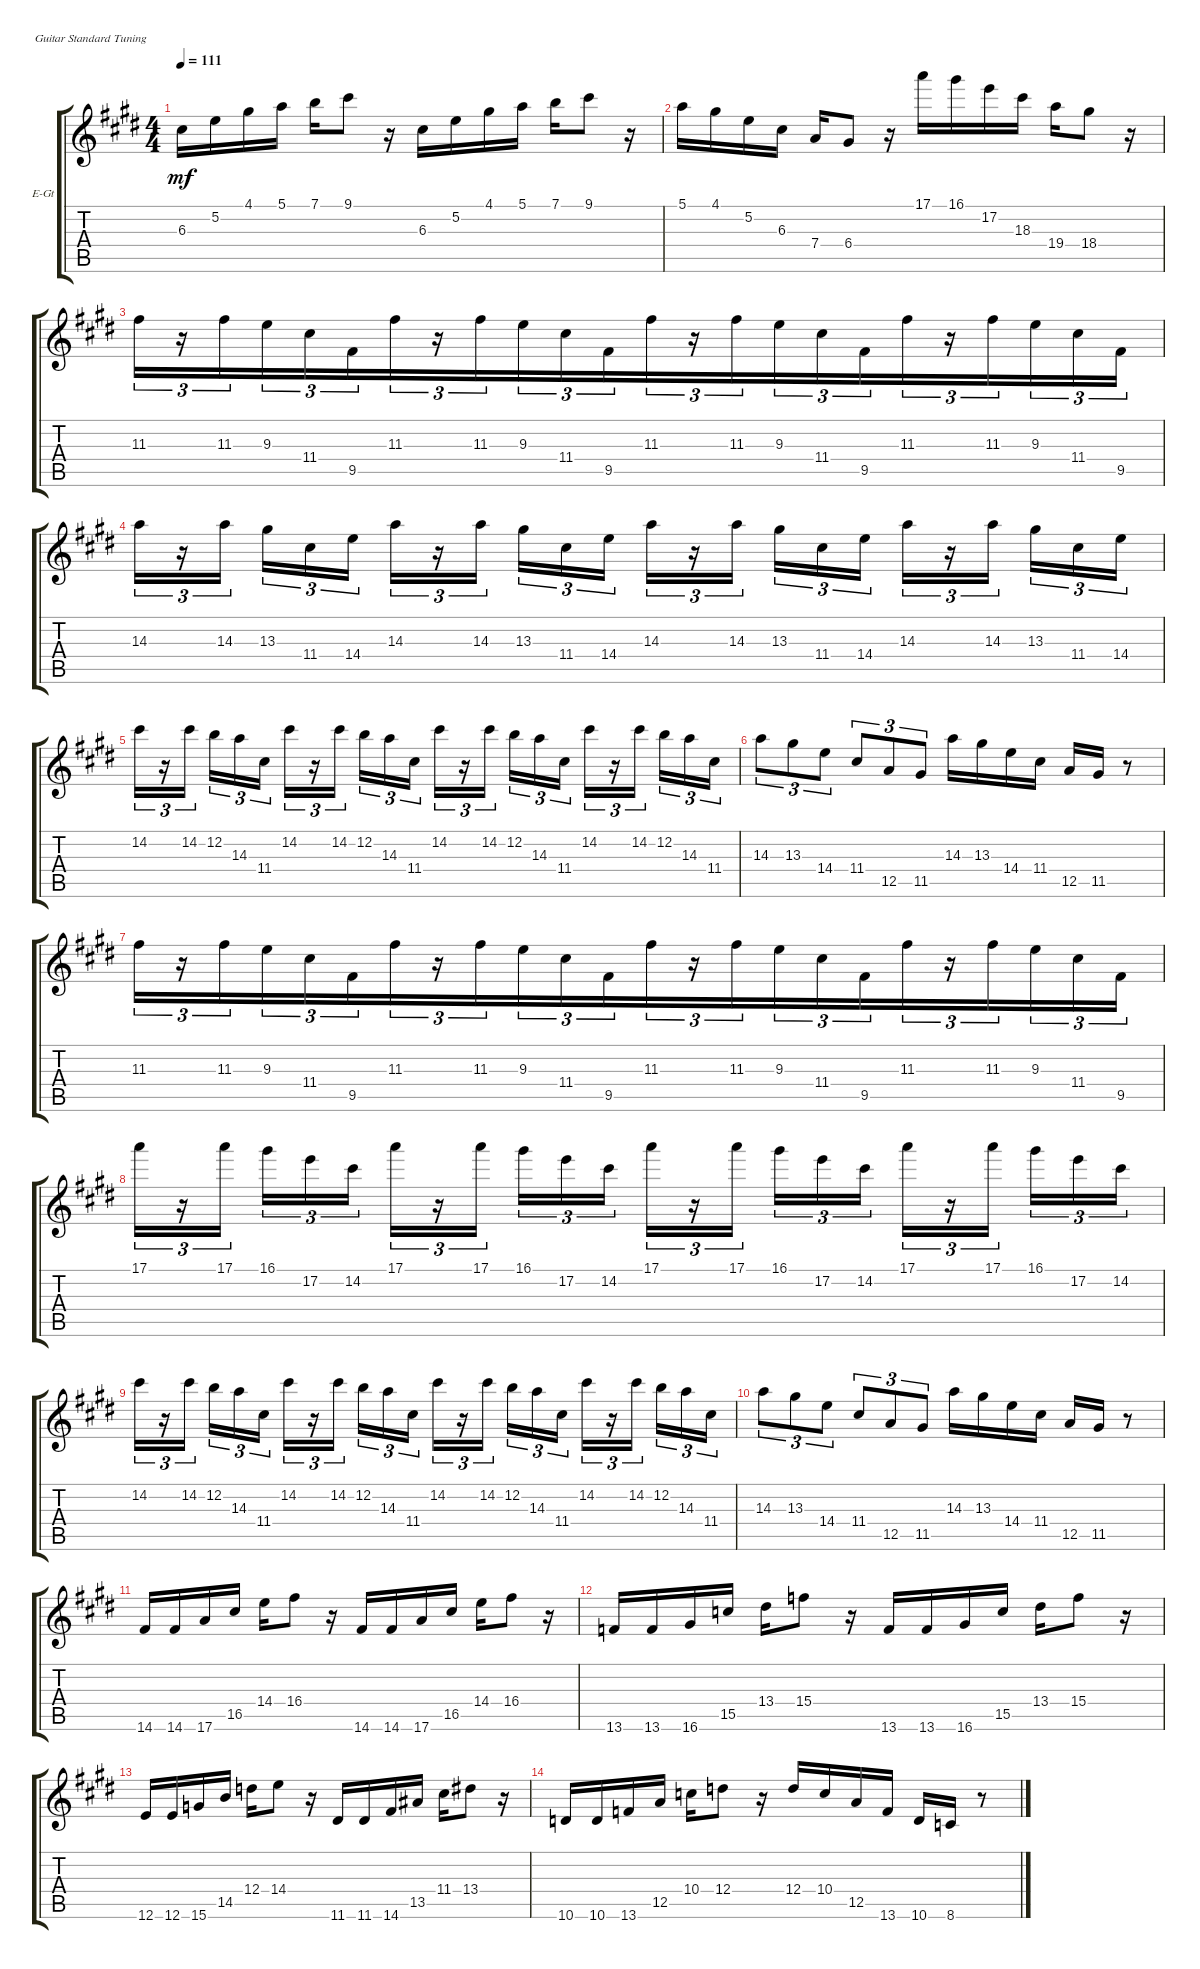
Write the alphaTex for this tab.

\defaultSystemsLayout 4
\bracketExtendMode groupsimilarinstruments
\firstSystemTrackNameOrientation horizontal
\otherSystemsTrackNameOrientation horizontal
\track ("Electric Guitar" "E-Gt") {multiBarRest instrument distortionguitar}
\staff {score tabs}
\tuning (E4 B3 G3 D3 A2 E2)
\ts (4 4)
\tempo 111
\clef g2
\ks e
6.3.16{dy mf} 5.2.16 4.1.16 5.1.16 7.1.16 9.1.8 r.16 6.3.16 5.2.16 4.1.16 5.1.16 7.1.16 9.1.8 r.16 |
5.1.16 4.1.16 5.2.16 6.3.16 7.4.16 6.4.8 r.16 17.1.16 16.1.16 17.2.16 18.3.16 19.4.16 18.4.8 r.16 |
11.3.16{tu (3 2) beam merge} r.16{tu (3 2) beam merge} 11.3.16{tu (3 2) beam merge} 9.3.16{tu (3 2) beam merge} 11.4.16{tu (3 2) beam merge} 9.5.16{tu (3 2) beam merge} 11.3.16{tu (3 2) beam merge} r.16{tu (3 2) beam merge} 11.3.16{tu (3 2) beam merge} 9.3.16{tu (3 2) beam merge} 11.4.16{tu (3 2) beam merge} 9.5.16{tu (3 2) beam merge} 11.3.16{tu (3 2) beam merge} r.16{tu (3 2) beam merge} 11.3.16{tu (3 2) beam merge} 9.3.16{tu (3 2) beam merge} 11.4.16{tu (3 2) beam merge} 9.5.16{tu (3 2) beam merge} 11.3.16{tu (3 2) beam merge} r.16{tu (3 2) beam merge} 11.3.16{tu (3 2) beam merge} 9.3.16{tu (3 2) beam merge} 11.4.16{tu (3 2) beam merge} 9.5.16{tu (3 2) beam merge} |
14.3.16{tu (3 2)} r.16{tu (3 2)} 14.3.16{tu (3 2)} 13.3.16{tu (3 2)} 11.4.16{tu (3 2)} 14.4.16{tu (3 2)} 14.3.16{tu (3 2)} r.16{tu (3 2)} 14.3.16{tu (3 2)} 13.3.16{tu (3 2)} 11.4.16{tu (3 2)} 14.4.16{tu (3 2)} 14.3.16{tu (3 2)} r.16{tu (3 2)} 14.3.16{tu (3 2)} 13.3.16{tu (3 2)} 11.4.16{tu (3 2)} 14.4.16{tu (3 2)} 14.3.16{tu (3 2)} r.16{tu (3 2)} 14.3.16{tu (3 2)} 13.3.16{tu (3 2)} 11.4.16{tu (3 2)} 14.4.16{tu (3 2)} |
14.2.16{tu (3 2)} r.16{tu (3 2)} 14.2.16{tu (3 2)} 12.2.16{tu (3 2)} 14.3.16{tu (3 2)} 11.4.16{tu (3 2)} 14.2.16{tu (3 2)} r.16{tu (3 2)} 14.2.16{tu (3 2)} 12.2.16{tu (3 2)} 14.3.16{tu (3 2)} 11.4.16{tu (3 2)} 14.2.16{tu (3 2)} r.16{tu (3 2)} 14.2.16{tu (3 2)} 12.2.16{tu (3 2)} 14.3.16{tu (3 2)} 11.4.16{tu (3 2)} 14.2.16{tu (3 2)} r.16{tu (3 2)} 14.2.16{tu (3 2)} 12.2.16{tu (3 2)} 14.3.16{tu (3 2)} 11.4.16{tu (3 2)} |
14.3.8{tu (3 2)} 13.3.8{tu (3 2)} 14.4.8{tu (3 2)} 11.4.8{tu (3 2)} 12.5.8{tu (3 2)} 11.5.8{tu (3 2)} 14.3.16 13.3.16 14.4.16 11.4.16 12.5.16 11.5.16 r.8 |
11.3.16{tu (3 2) beam merge} r.16{tu (3 2) beam merge} 11.3.16{tu (3 2) beam merge} 9.3.16{tu (3 2) beam merge} 11.4.16{tu (3 2) beam merge} 9.5.16{tu (3 2) beam merge} 11.3.16{tu (3 2) beam merge} r.16{tu (3 2) beam merge} 11.3.16{tu (3 2) beam merge} 9.3.16{tu (3 2) beam merge} 11.4.16{tu (3 2) beam merge} 9.5.16{tu (3 2) beam merge} 11.3.16{tu (3 2) beam merge} r.16{tu (3 2) beam merge} 11.3.16{tu (3 2) beam merge} 9.3.16{tu (3 2) beam merge} 11.4.16{tu (3 2) beam merge} 9.5.16{tu (3 2) beam merge} 11.3.16{tu (3 2) beam merge} r.16{tu (3 2) beam merge} 11.3.16{tu (3 2) beam merge} 9.3.16{tu (3 2) beam merge} 11.4.16{tu (3 2) beam merge} 9.5.16{tu (3 2) beam merge} |
17.1.16{tu (3 2)} r.16{tu (3 2)} 17.1.16{tu (3 2)} 16.1.16{tu (3 2)} 17.2.16{tu (3 2)} 14.2.16{tu (3 2)} 17.1.16{tu (3 2)} r.16{tu (3 2)} 17.1.16{tu (3 2)} 16.1.16{tu (3 2)} 17.2.16{tu (3 2)} 14.2.16{tu (3 2)} 17.1.16{tu (3 2)} r.16{tu (3 2)} 17.1.16{tu (3 2)} 16.1.16{tu (3 2)} 17.2.16{tu (3 2)} 14.2.16{tu (3 2)} 17.1.16{tu (3 2)} r.16{tu (3 2)} 17.1.16{tu (3 2)} 16.1.16{tu (3 2)} 17.2.16{tu (3 2)} 14.2.16{tu (3 2)} |
14.2.16{tu (3 2)} r.16{tu (3 2)} 14.2.16{tu (3 2)} 12.2.16{tu (3 2)} 14.3.16{tu (3 2)} 11.4.16{tu (3 2)} 14.2.16{tu (3 2)} r.16{tu (3 2)} 14.2.16{tu (3 2)} 12.2.16{tu (3 2)} 14.3.16{tu (3 2)} 11.4.16{tu (3 2)} 14.2.16{tu (3 2)} r.16{tu (3 2)} 14.2.16{tu (3 2)} 12.2.16{tu (3 2)} 14.3.16{tu (3 2)} 11.4.16{tu (3 2)} 14.2.16{tu (3 2)} r.16{tu (3 2)} 14.2.16{tu (3 2)} 12.2.16{tu (3 2)} 14.3.16{tu (3 2)} 11.4.16{tu (3 2)} |
14.3.8{tu (3 2)} 13.3.8{tu (3 2)} 14.4.8{tu (3 2)} 11.4.8{tu (3 2)} 12.5.8{tu (3 2)} 11.5.8{tu (3 2)} 14.3.16 13.3.16 14.4.16 11.4.16 12.5.16 11.5.16 r.8 |
14.6.16 14.6.16 17.6.16 16.5.16 14.4.16 16.4.8 r.16 14.6.16 14.6.16 17.6.16 16.5.16 14.4.16 16.4.8 r.16 |
13.6.16 13.6.16 16.6.16 15.5.16 13.4.16 15.4.8 r.16 13.6.16 13.6.16 16.6.16 15.5.16 13.4.16 15.4.8 r.16 |
12.6.16 12.6.16 15.6.16 14.5.16 12.4.16 14.4.8 r.16 11.6.16 11.6.16 14.6.16 13.5.16 11.4.16 13.4.8 r.16 |
10.6.16 10.6.16 13.6.16 12.5.16 10.4.16 12.4.8 r.16 12.4.16 10.4.16 12.5.16 13.6.16 10.6.16 8.6.16 r.8
